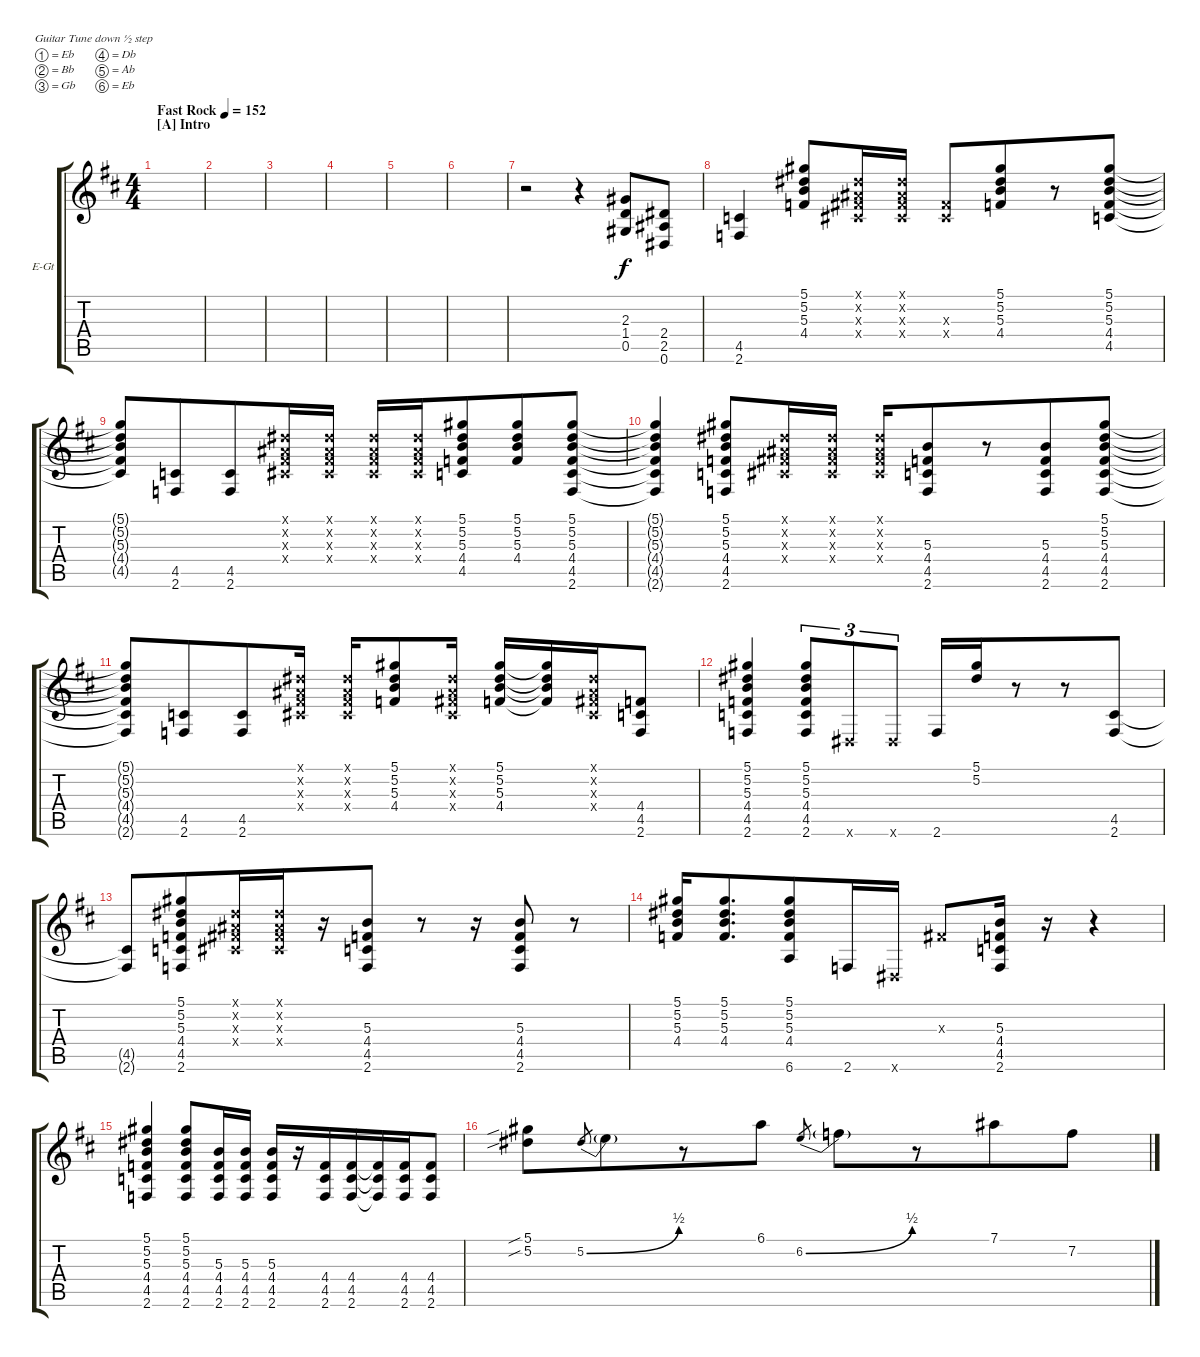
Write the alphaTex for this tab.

\defaultSystemsLayout 4
\bracketExtendMode groupsimilarinstruments
\firstSystemTrackNameOrientation horizontal
\otherSystemsTrackNameOrientation horizontal
\track ("Electric Guitar" "E-Gt") {instrument distortionguitar}
\staff {score tabs}
\tuning (Eb4 Bb3 Gb3 Db3 Ab2 Eb2)
\ts (4 4)
\beaming (8 4 4)
\section ("A" "Intro")
\tempo (152 "Fast Rock")
\clef g2
\scale
1.09332
\ks d
|
\scale
0.906684 |
\scale
1.06305 |
\scale
0.936948 |
\scale
1.06305 |
\scale
0.936948 |
\scale
1.06305 r.2 r.4 (0.5 1.4 2.3).8 (0.6 2.5 2.4).8 |
\scale
0.936948 (2.6 4.5).4 (4.4 5.3 5.2 5.1).8 (0.4{x} 0.3{x} 0.2{x} 0.1{x}).16 (0.4{x} 0.3{x} 0.2{x} 0.1{x}).16 (0.4{x} 0.3{x}).8 (4.4 5.3 5.2 5.1).8 r.8 (4.4 4.5 5.3 5.2 5.1).8 |
\scale
1.06305 (4.4{t} 4.5{t} 5.3{t} 5.2{t} 5.1{t}).8 (2.6 4.5).8 (2.6 4.5).8{beam merge} (0.4{x} 0.3{x} 0.2{x} 0.1{x}).16{beam merge} (0.4{x} 0.3{x} 0.2{x} 0.1{x}).16{beam split} (0.4{x} 0.3{x} 0.2{x} 0.1{x}).16{beam merge} (0.4{x} 0.3{x} 0.2{x} 0.1{x}).16{beam merge} (5.1 5.2 5.3 4.4 4.5).8 (5.2 5.1 5.3 4.4).8 (2.6 4.5 4.4 5.3 5.2 5.1).8 |
\scale
0.936948 (2.6{t} 4.5{t} 4.4{t} 5.3{t} 5.2{t} 5.1{t}).4 (2.6 4.5 4.4 5.3 5.2 5.1).8 (0.4{x} 0.3{x} 0.2{x} 0.1{x}).16{beam merge} (0.4{x} 0.3{x} 0.2{x} 0.1{x}).16{beam split} (0.4{x} 0.3{x} 0.2{x} 0.1{x}).16{beam merge} (2.6 4.4 4.5 5.3).8 r.8 (2.6 4.5 4.4 5.3).8 (2.6 4.5 4.4 5.3 5.2 5.1).8 |
\scale
1.06305 (2.6{t} 4.5{t} 4.4{t} 5.3{t} 5.2{t} 5.1{t}).8 (2.6 4.5).8 (2.6 4.5).8 (0.4{x} 0.3{x} 0.2{x} 0.1{x}).16{beam split} (0.4{x} 0.3{x} 0.2{x} 0.1{x}).16{beam merge} (5.1 5.2 5.3 4.4).8 (0.4{x} 0.3{x} 0.2{x} 0.1{x}).16{beam split} (4.4 5.3 5.2 5.1).16 (4.4{t} 5.3{t} 5.2{t} 5.1{t}).16 (0.4{x} 0.3{x} 0.2{x} 0.1{x}).16{beam merge} (2.6 4.5 4.4).8 |
\scale
0.936948 (2.6 4.5 4.4 5.3 5.2 5.1).4 (2.6 4.5 4.4 5.3 5.2 5.1).8{tu (3 2)} 0.6{x}.8{tu (3 2)} 0.6{x}.8{tu (3 2)} 2.6.16 (5.1 5.2).16 r.8 r.8 (2.6 4.5).8 |
\scale
1.06305 (2.6{t} 4.5{t}).8 (2.6 4.5 4.4 5.3 5.2 5.1).8 (0.1{x} 0.2{x} 0.3{x} 0.4{x}).16 (0.1{x} 0.2{x} 0.3{x} 0.4{x}).16 r.16 (2.6 4.5 4.4 5.3).8 r.8 r.16 (2.6 4.5 4.4 5.3).8 r.8 |
\scale
0.936948 (5.1 5.2 5.3 4.4).16 (5.1 5.2 5.3 4.4).8{d} (6.6 4.4 5.3 5.2 5.1).8 2.6.16 0.6{x}.16 0.3{x}.8 (2.6 4.5 4.4 5.3).16 r.16 r.4 |
\scale
1.06305 (2.6 4.5 4.4 5.3 5.2 5.1).4 (2.6 4.5 4.4 5.3 5.2 5.1).8 (2.6 4.5 4.4 5.3).16 (2.6 4.5 4.4 5.3).16 (2.6 4.5 4.4 5.3).16 r.16 (2.6 4.5 4.4).16{dy f} (2.6 4.5 4.4).16 (4.5{t} 4.4{t} 2.6{t}).16 (2.6 4.5 4.4).16 (2.6 4.5 4.4).8 |
\scale
0.936948 (5.1{sib} 5.2{sib}).8 5.2{be (bend 0 0 16.2 2)}.8{gr} 5.2{t}.8 r.8 6.1.8 6.2{be (bend 0 0 15.6 2)}.8{gr} 6.2{t}.8 r.8 7.1.8 7.2.8
